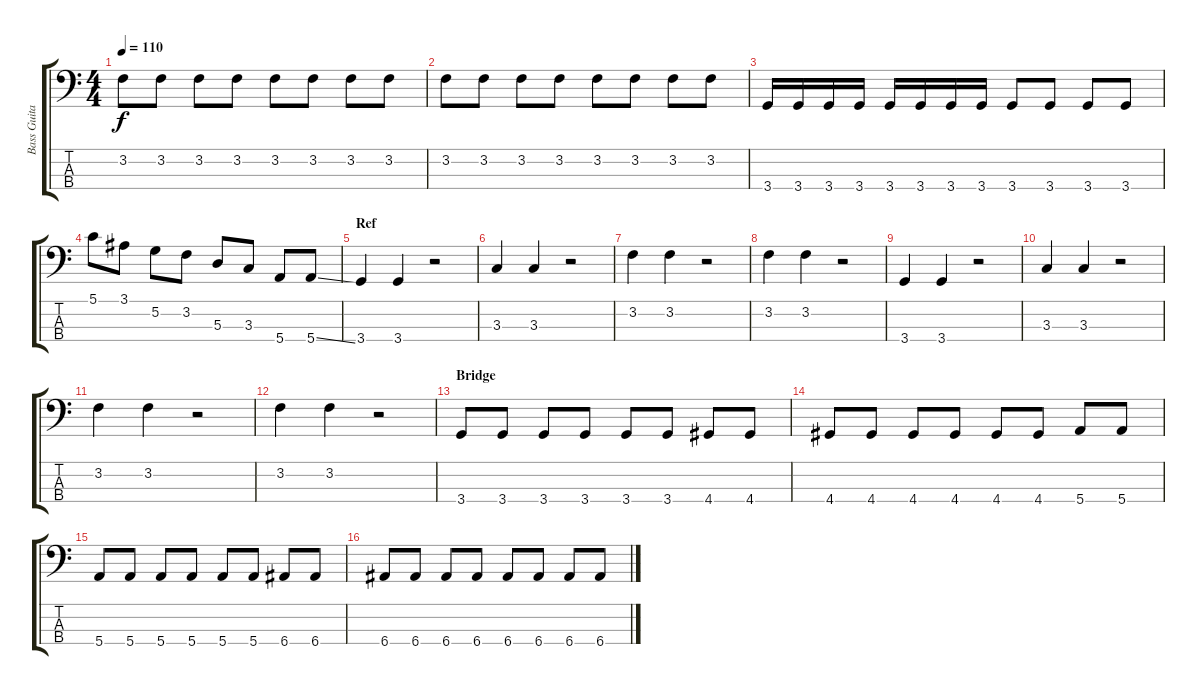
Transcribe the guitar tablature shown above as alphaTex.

\track ("Bass Guitar" "Bass Guita") {instrument electricbasspick}
\staff {score tabs}
\tuning (G2 D2 A1 E1) {hide}
\ts (4 4)
\tempo 110
\clef f4
\ks c
3.2.8{dy f} 3.2.8 3.2.8 3.2.8 3.2.8 3.2.8 3.2.8 3.2.8 |
3.2.8 3.2.8 3.2.8 3.2.8 3.2.8 3.2.8 3.2.8 3.2.8 |
3.4.16 3.4.16 3.4.16 3.4.16 3.4.16 3.4.16 3.4.16 3.4.16 3.4.8 3.4.8 3.4.8 3.4.8 |
5.1.8 3.1.8 5.2.8 3.2.8 5.3.8 3.3.8 5.4.8 5.4{ss}.8 |
\section ("" "Ref")
3.4.4 3.4.4 r.2 |
3.3.4 3.3.4 r.2 |
3.2.4 3.2.4 r.2 |
3.2.4 3.2.4 r.2 |
3.4.4 3.4.4 r.2 |
3.3.4 3.3.4 r.2 |
3.2.4 3.2.4 r.2 |
3.2.4 3.2.4 r.2 |
\section ("" "Bridge")
3.4.8 3.4.8 3.4.8 3.4.8 3.4.8 3.4.8 4.4.8 4.4.8 |
4.4.8 4.4.8 4.4.8 4.4.8 4.4.8 4.4.8 5.4.8 5.4.8 |
5.4.8 5.4.8 5.4.8 5.4.8 5.4.8 5.4.8 6.4.8 6.4.8 |
6.4.8 6.4.8 6.4.8 6.4.8 6.4.8 6.4.8 6.4.8 6.4.8
